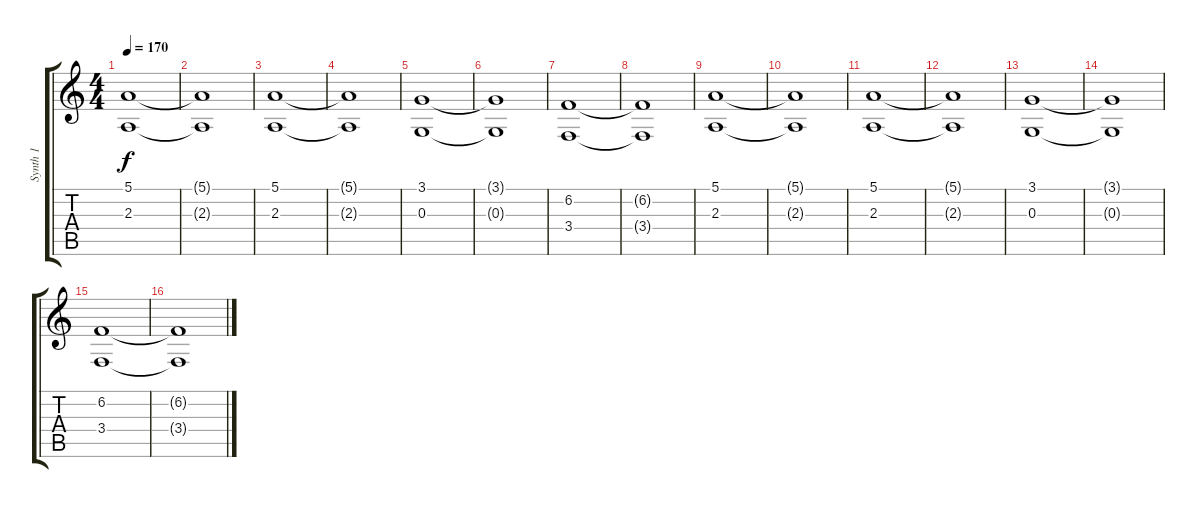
\track ("Synth 1" "Synth 1") {instrument stringensemble1}
\staff {score tabs}
\tuning (E4 B3 G3 D3 A2 E2) {hide}
\ts (4 4)
\tempo 170
\clef g2
\ks c
(5.1 2.3).1{dy f instrument stringensemble1} |
(5.1{t} 2.3{t}).1 |
(5.1 2.3).1 |
(5.1{t} 2.3{t}).1 |
(3.1 0.3).1 |
(3.1{t} 0.3{t}).1 |
(6.2 3.4).1 |
(6.2{t} 3.4{t}).1 |
\section ("" "")
(5.1 2.3).1 |
(5.1{t} 2.3{t}).1 |
(5.1 2.3).1 |
(5.1{t} 2.3{t}).1 |
(3.1 0.3).1 |
(3.1{t} 0.3{t}).1 |
(6.2 3.4).1 |
(6.2{t} 3.4{t}).1
